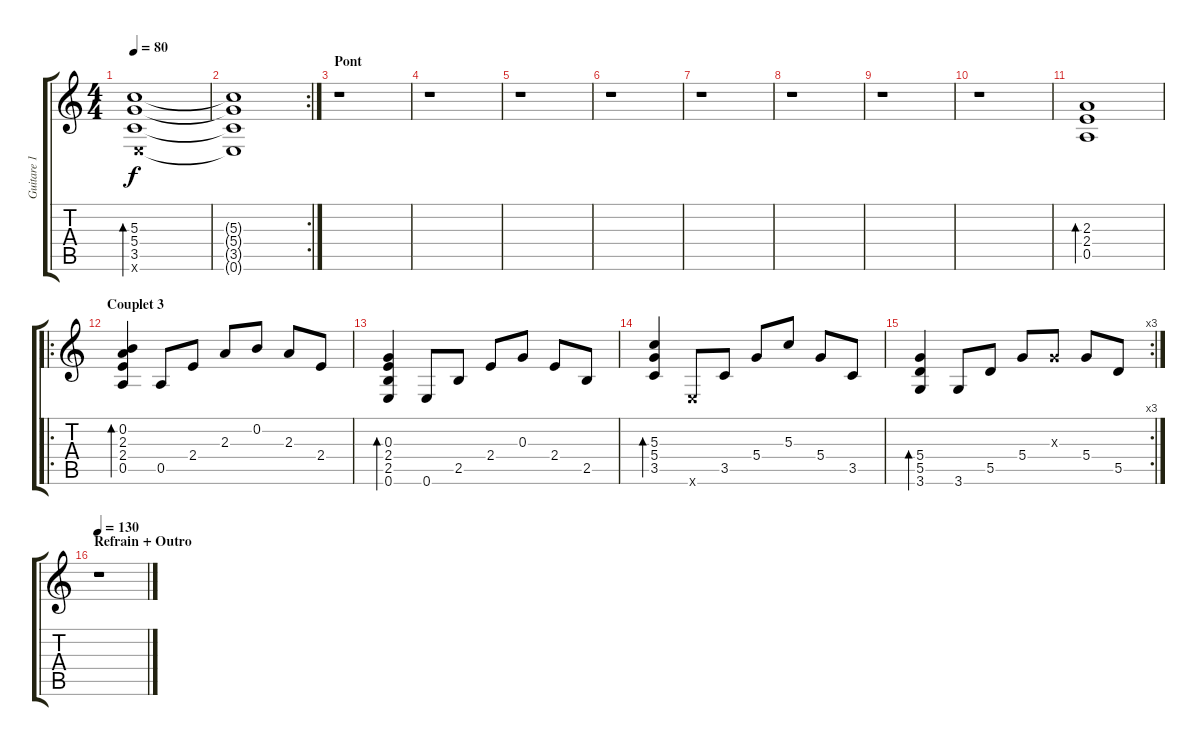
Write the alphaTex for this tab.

\track ("Guitare 1 (DD)" "Guitare 1 ") {instrument electricguitarjazz}
\staff {score tabs}
\tuning (E4 B3 G3 D3 A2 E2) {hide}
\ts (4 4)
\tempo 80
\clef g2
\ks c
(5.3 5.4 3.5 0.6{x}).1{bd 480 dy f} |
\rc 2
(5.3{t} 5.4{t} 3.5{t} 0.6{t}).1 |
\section ("" "Pont")
r.1 |
r.1 |
r.1 |
r.1 |
r.1 |
r.1 |
r.1 |
r.1 |
(2.3 2.4 0.5).1{bd 480} |
\ro
\section ("" "Couplet 3")
(0.2 2.3 2.4 0.5).4{bd 60} 0.5.8 2.4.8 2.3.8 0.2.8 2.3.8 2.4.8 |
(0.3 2.4 2.5 0.6).4{bd 60} 0.6.8 2.5.8 2.4.8 0.3.8 2.4.8 2.5.8 |
(5.3 5.4 3.5).4{bd 60} 0.6{x}.8 3.5.8 5.4.8 5.3.8 5.4.8 3.5.8 |
\rc 3
(5.4 5.5 3.6).4{bd 60} 3.6.8 5.5.8 5.4.8 0.3{x}.8 5.4.8 5.5.8 |
\section ("" "Refrain + Outro")
\tempo 130
r.1
